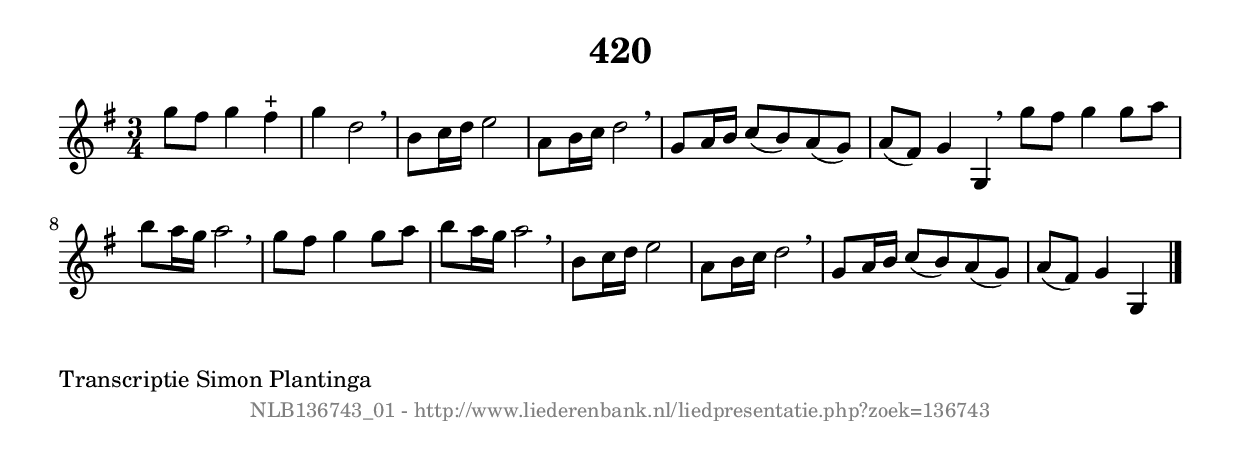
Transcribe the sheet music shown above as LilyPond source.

%
% produced by wce2krn 1.64 (7 June 2014)
%
\version"2.16"
#(append! paper-alist '(("long" . (cons (* 210 mm) (* 2000 mm)))))
#(set-default-paper-size "long")
sb = {\breathe}
mBreak = {\breathe }
bBreak = {\breathe }
x = {\once\override NoteHead #'style = #'cross }
gl=\glissando
itime={\override Staff.TimeSignature #'stencil = ##f }
ficta = {\once\set suggestAccidentals = ##t}
fine = {\once\override Score.RehearsalMark #'self-alignment-X = #1 \mark \markup {\italic{Fine}}}
dc = {\once\override Score.RehearsalMark #'self-alignment-X = #1 \mark \markup {\italic{D.C.}}}
dcf = {\once\override Score.RehearsalMark #'self-alignment-X = #1 \mark \markup {\italic{D.C. al Fine}}}
dcc = {\once\override Score.RehearsalMark #'self-alignment-X = #1 \mark \markup {\italic{D.C. al Coda}}}
ds = {\once\override Score.RehearsalMark #'self-alignment-X = #1 \mark \markup {\italic{D.S.}}}
dsf = {\once\override Score.RehearsalMark #'self-alignment-X = #1 \mark \markup {\italic{D.S. al Fine}}}
dsc = {\once\override Score.RehearsalMark #'self-alignment-X = #1 \mark \markup {\italic{D.S. al Coda}}}
pv = {\set Score.repeatCommands = #'((volta "1"))}
sv = {\set Score.repeatCommands = #'((volta "2"))}
tv = {\set Score.repeatCommands = #'((volta "3"))}
qv = {\set Score.repeatCommands = #'((volta "4"))}
xv = {\set Score.repeatCommands = #'((volta #f))}
\header{ tagline = ""
title = "420"
}
\score {{
\key g \major
\relative g'
{
\set melismaBusyProperties = #'()
\time 3/4
\tempo 4=120
\override Score.MetronomeMark #'transparent = ##t
\override Score.RehearsalMark #'break-visibility = #(vector #t #t #f)
g'8 fis8 g4 fis4^"+" | g4 d2 \sb | b8 c16 d16 e2 | a,8 b16 c16 d2 \sb | g,8 a16 b16 c8( b8) a8( g8) | a8( fis8) g4 g,4 \bar ":|:" \bBreak
g''8 fis8 g4 g8 a8 | b8 a16 g16 a2 \sb | g8 fis8 g4 g8 a8 | b8 a16 g16 a2 \sb | b,8 c16 d16 e2 | a,8 b16 c16 d2 \sb | g,8 a16 b16 c8( b8) a8( g8) | a8( fis8) g4 g,4 \bar "|."
 }}
 \midi { }
 \layout {
            indent = 0.0\cm
}
}
\markup { \wordwrap-string #" 
Transcriptie Simon Plantinga
"}
\markup { \vspace #0 } \markup { \with-color #grey \fill-line { \center-column { \smaller "NLB136743_01 - http://www.liederenbank.nl/liedpresentatie.php?zoek=136743" } } }
